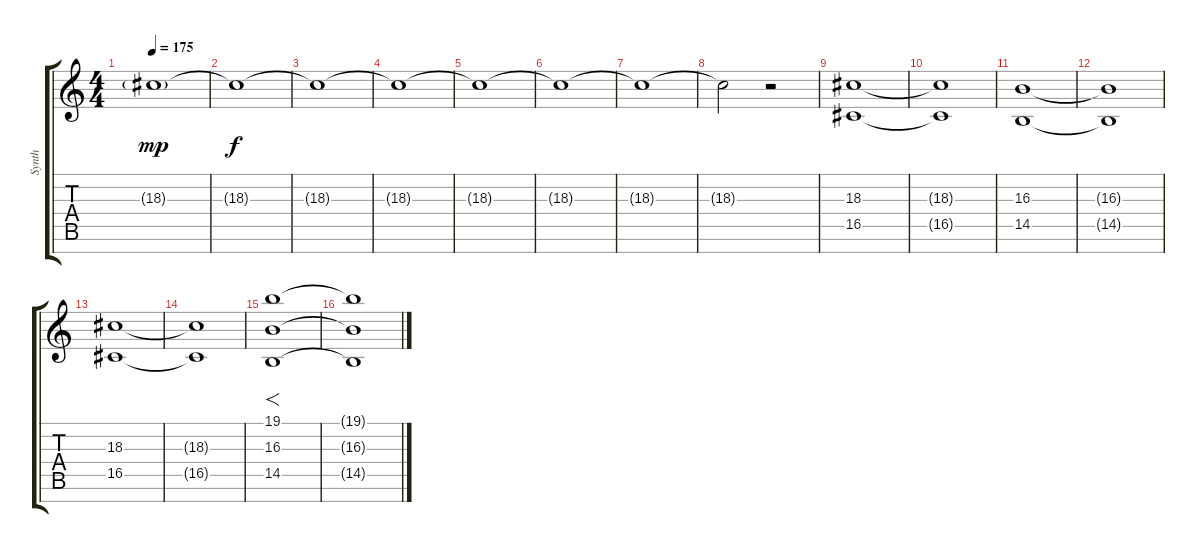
\track ("Synth" "Synth") {instrument choiraahs}
\staff {score tabs}
\tuning (E4 B3 G3 D3 A2 E2 B1) {hide}
\ts (4 4)
\tempo 175
\clef g2
\ks c
18.3{g}.1{dy mp} |
18.3{t}.1{dy f} |
18.3{t}.1 |
18.3{t}.1 |
18.3{t}.1 |
18.3{t}.1 |
18.3{t}.1 |
18.3{t}.2 r.2 |
(18.3 16.5).1 |
(18.3{t} 16.5{t}).1 |
(16.3 14.5).1 |
(16.3{t} 14.5{t}).1 |
(18.3 16.5).1 |
(18.3{t} 16.5{t}).1 |
(19.1 16.3 14.5).1{f} |
(19.1{t} 16.3{t} 14.5{t}).1
